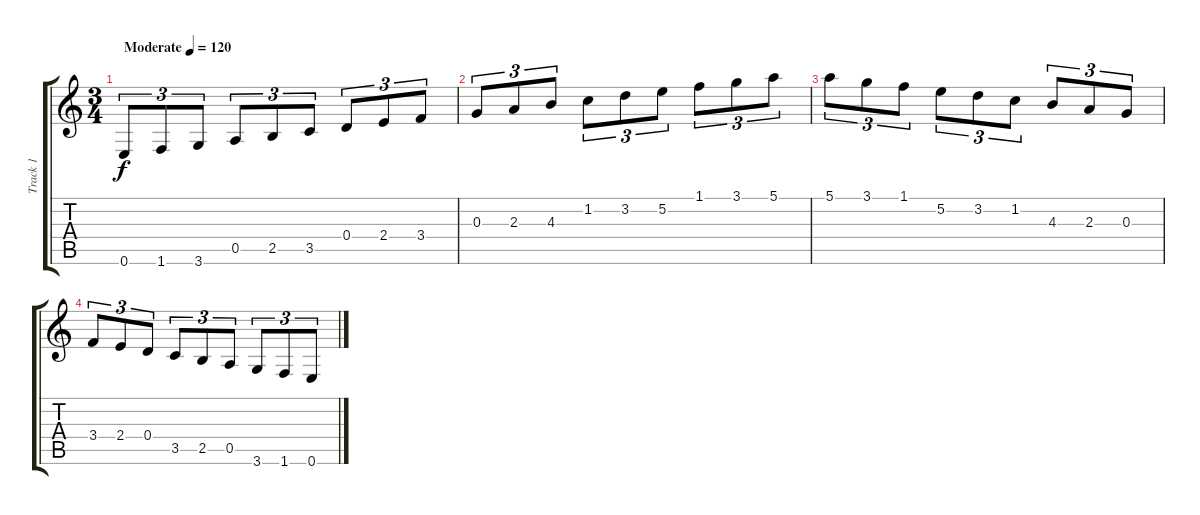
\track ("Track 1" "Track 1") {instrument acousticguitarsteel}
\staff {score tabs}
\tuning (E4 B3 G3 D3 A2 E2) {hide}
\ts (3 4)
\tempo (120 "Moderate")
\clef g2
\ks c
0.6.8{tu (3 2) dy f instrument acousticguitarsteel} 1.6.8{tu (3 2)} 3.6.8{tu (3 2)} 0.5.8{tu (3 2)} 2.5.8{tu (3 2)} 3.5.8{tu (3 2)} 0.4.8{tu (3 2)} 2.4.8{tu (3 2)} 3.4.8{tu (3 2)} |
0.3.8{tu (3 2)} 2.3.8{tu (3 2)} 4.3.8{tu (3 2)} 1.2.8{tu (3 2)} 3.2.8{tu (3 2)} 5.2.8{tu (3 2)} 1.1.8{tu (3 2)} 3.1.8{tu (3 2)} 5.1.8{tu (3 2)} |
5.1.8{tu (3 2)} 3.1.8{tu (3 2)} 1.1.8{tu (3 2)} 5.2.8{tu (3 2)} 3.2.8{tu (3 2)} 1.2.8{tu (3 2)} 4.3.8{tu (3 2)} 2.3.8{tu (3 2)} 0.3.8{tu (3 2)} |
3.4.8{tu (3 2)} 2.4.8{tu (3 2)} 0.4.8{tu (3 2)} 3.5.8{tu (3 2)} 2.5.8{tu (3 2)} 0.5.8{tu (3 2)} 3.6.8{tu (3 2)} 1.6.8{tu (3 2)} 0.6.8{tu (3 2)}
